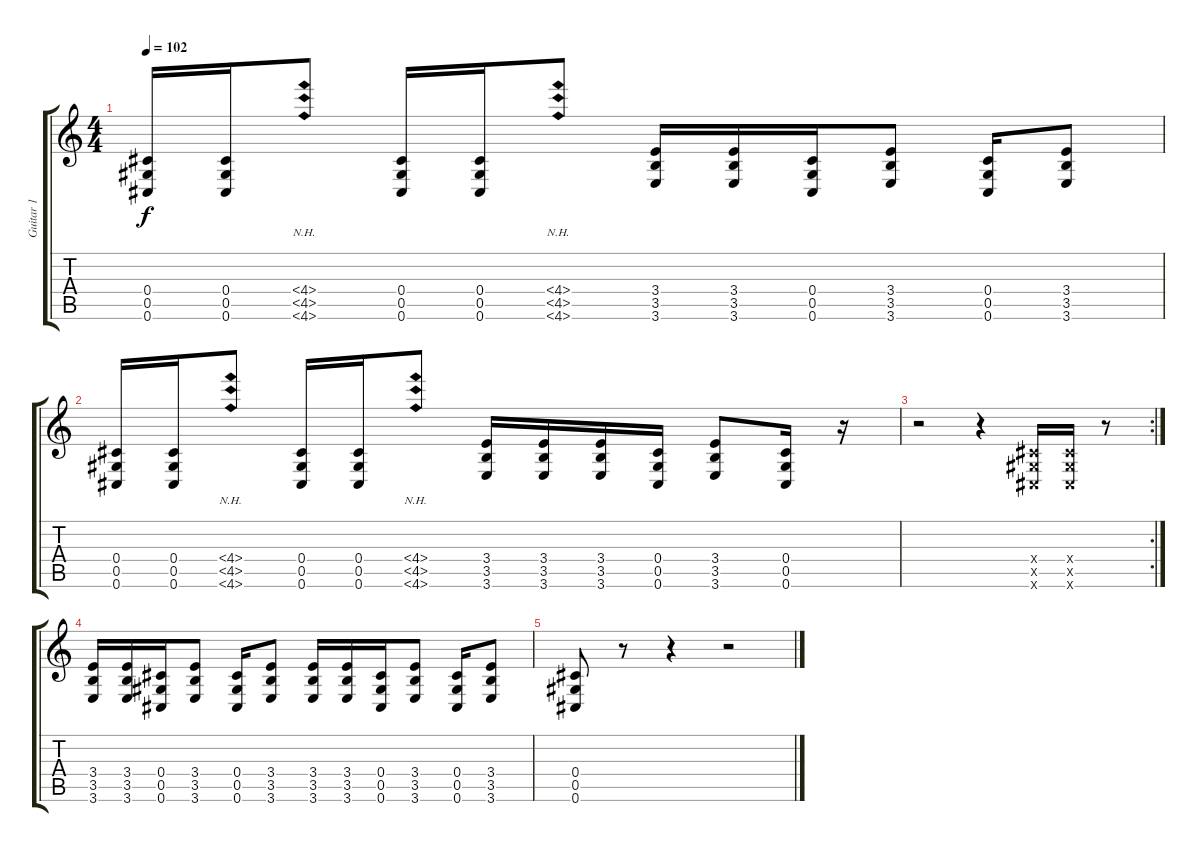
\track ("Guitar 1" "Guitar 1") {instrument distortionguitar}
\staff {score tabs}
\tuning (Eb4 Bb3 Gb3 Db3 Ab2 Db2) {hide}
\ts (4 4)
\tempo 102
\clef g2
\ks c
(0.4 0.5 0.6).16{dy f} (0.4 0.5 0.6).16 (4.4{nh} 4.5{nh} 4.6{nh}).8 (0.4 0.5 0.6).16 (0.4 0.5 0.6).16 (4.4{nh} 4.5{nh} 4.6{nh}).8 (3.4 3.5 3.6).16 (3.4 3.5 3.6).16 (0.4 0.5 0.6).16 (3.4 3.5 3.6).8 (0.4 0.5 0.6).16 (3.4 3.5 3.6).8 |
(0.4 0.5 0.6).16 (0.4 0.5 0.6).16 (4.4{nh} 4.5{nh} 4.6{nh}).8 (0.4 0.5 0.6).16 (0.4 0.5 0.6).16 (4.4{nh} 4.5{nh} 4.6{nh}).8 (3.4 3.5 3.6).16 (3.4 3.5 3.6).16 (3.4 3.5 3.6).16 (0.4 0.5 0.6).16 (3.4 3.5 3.6).8 (0.4 0.5 0.6).16 r.16 |
\rc 2
r.2 r.4 (0.4{x} 0.5{x} 0.6{x}).16 (0.4{x} 0.5{x} 0.6{x}).16 r.8 |
(3.4 3.5 3.6).16 (3.4 3.5 3.6).16 (0.4 0.5 0.6).16 (3.4 3.5 3.6).8 (0.4 0.5 0.6).16 (3.4 3.5 3.6).8 (3.4 3.5 3.6).16 (3.4 3.5 3.6).16 (0.4 0.5 0.6).16 (3.4 3.5 3.6).8 (0.4 0.5 0.6).16 (3.4 3.5 3.6).8 |
(0.4 0.5 0.6).8 r.8 r.4 r.2
